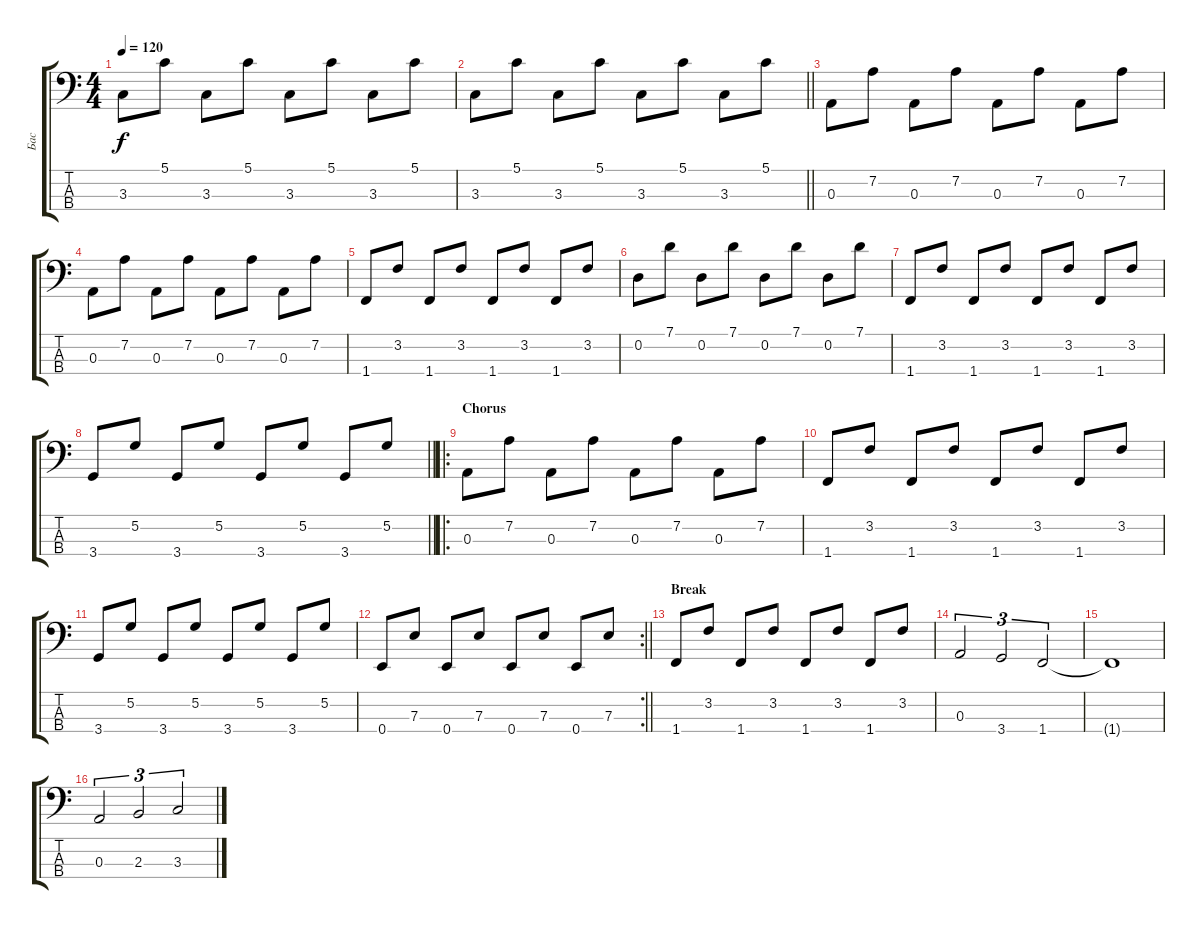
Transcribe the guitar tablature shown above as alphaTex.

\track ("Бас" "Бас") {instrument slapbass2}
\staff {score tabs}
\tuning (G2 D2 A1 E1) {hide}
\ts (4 4)
\tempo 120
\clef f4
\ks c
3.3.8{dy f} 5.1.8 3.3.8 5.1.8 3.3.8 5.1.8 3.3.8 5.1.8 |
\barLineRight lightlight
3.3.8 5.1.8 3.3.8 5.1.8 3.3.8 5.1.8 3.3.8 5.1.8 |
0.3.8 7.2.8 0.3.8 7.2.8 0.3.8 7.2.8 0.3.8 7.2.8 |
0.3.8 7.2.8 0.3.8 7.2.8 0.3.8 7.2.8 0.3.8 7.2.8 |
1.4.8 3.2.8 1.4.8 3.2.8 1.4.8 3.2.8 1.4.8 3.2.8 |
0.2.8 7.1.8 0.2.8 7.1.8 0.2.8 7.1.8 0.2.8 7.1.8 |
1.4.8 3.2.8 1.4.8 3.2.8 1.4.8 3.2.8 1.4.8 3.2.8 |
\barLineRight lightlight
3.4.8 5.2.8 3.4.8 5.2.8 3.4.8 5.2.8 3.4.8 5.2.8 |
\ro
\section ("" "Chorus")
0.3.8 7.2.8 0.3.8 7.2.8 0.3.8 7.2.8 0.3.8 7.2.8 |
1.4.8 3.2.8 1.4.8 3.2.8 1.4.8 3.2.8 1.4.8 3.2.8 |
3.4.8 5.2.8 3.4.8 5.2.8 3.4.8 5.2.8 3.4.8 5.2.8 |
\rc 2
\barLineRight lightlight
0.4.8 7.3.8 0.4.8 7.3.8 0.4.8 7.3.8 0.4.8 7.3.8 |
\section ("" "Break")
1.4.8 3.2.8 1.4.8 3.2.8 1.4.8 3.2.8 1.4.8 3.2.8 |
0.3.2{tu (3 2)} 3.4.2{tu (3 2)} 1.4.2{tu (3 2)} |
1.4{t}.1 |
0.3.2{tu (3 2)} 2.3.2{tu (3 2)} 3.3.2{tu (3 2)}
